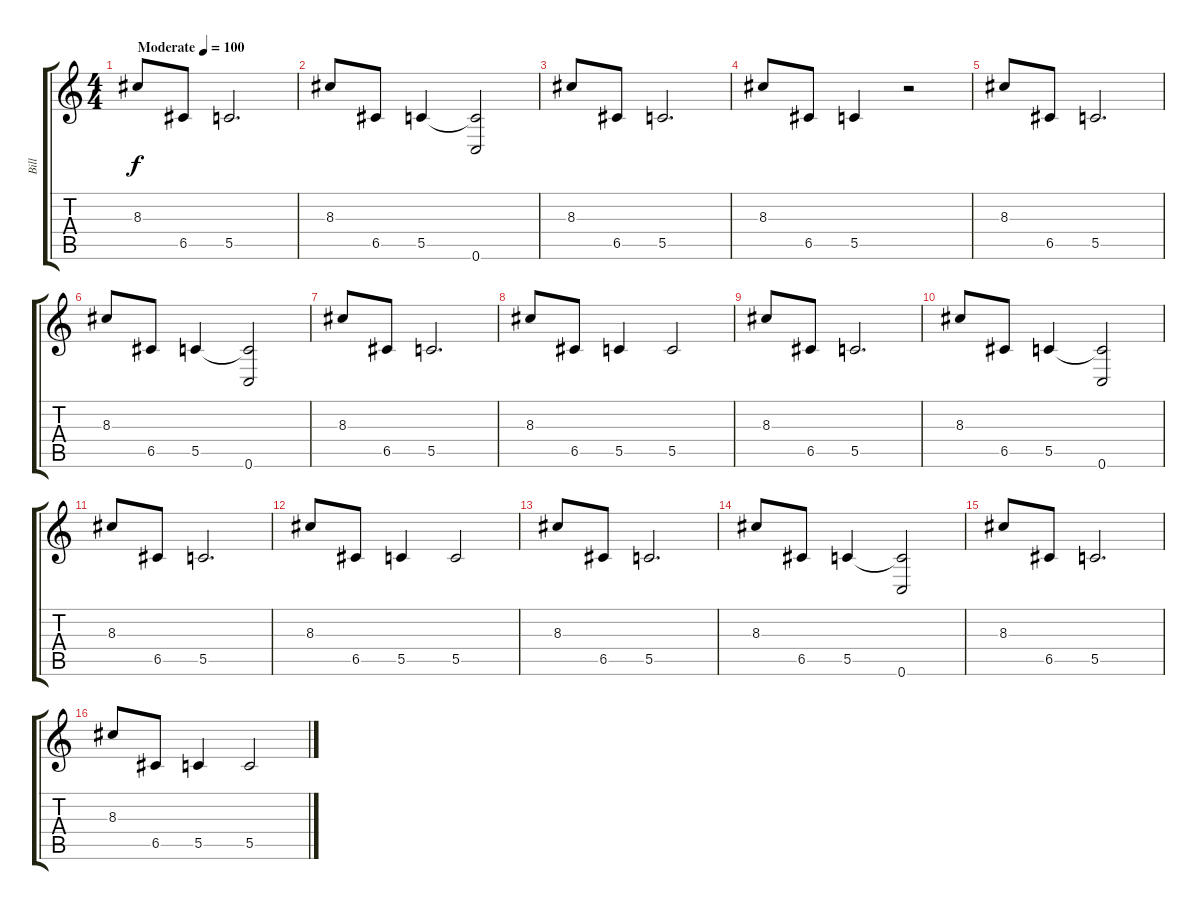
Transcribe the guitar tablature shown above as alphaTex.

\track ("Bill" "Bill") {instrument distortionguitar}
\staff {score tabs}
\tuning (D4 A3 F3 C3 G2 C2) {hide}
\ts (4 4)
\tempo (100 "Moderate")
\clef g2
\ks c
8.3.8{dy f instrument distortionguitar} 6.5.8 5.5.2{d} |
8.3.8 6.5.8 5.5.4 (5.5{t} 0.6).2 |
8.3.8 6.5.8 5.5.2{d} |
8.3.8 6.5.8 5.5.4 r.2 |
8.3.8 6.5.8 5.5.2{d} |
8.3.8 6.5.8 5.5.4 (5.5{t} 0.6).2 |
8.3.8 6.5.8 5.5.2{d} |
8.3.8 6.5.8 5.5.4 5.5.2 |
8.3.8 6.5.8 5.5.2{d} |
8.3.8 6.5.8 5.5.4 (5.5{t} 0.6).2 |
8.3.8 6.5.8 5.5.2{d} |
8.3.8 6.5.8 5.5.4 5.5.2 |
8.3.8 6.5.8 5.5.2{d} |
8.3.8 6.5.8 5.5.4 (5.5{t} 0.6).2 |
8.3.8 6.5.8 5.5.2{d} |
8.3.8 6.5.8 5.5.4 5.5.2
